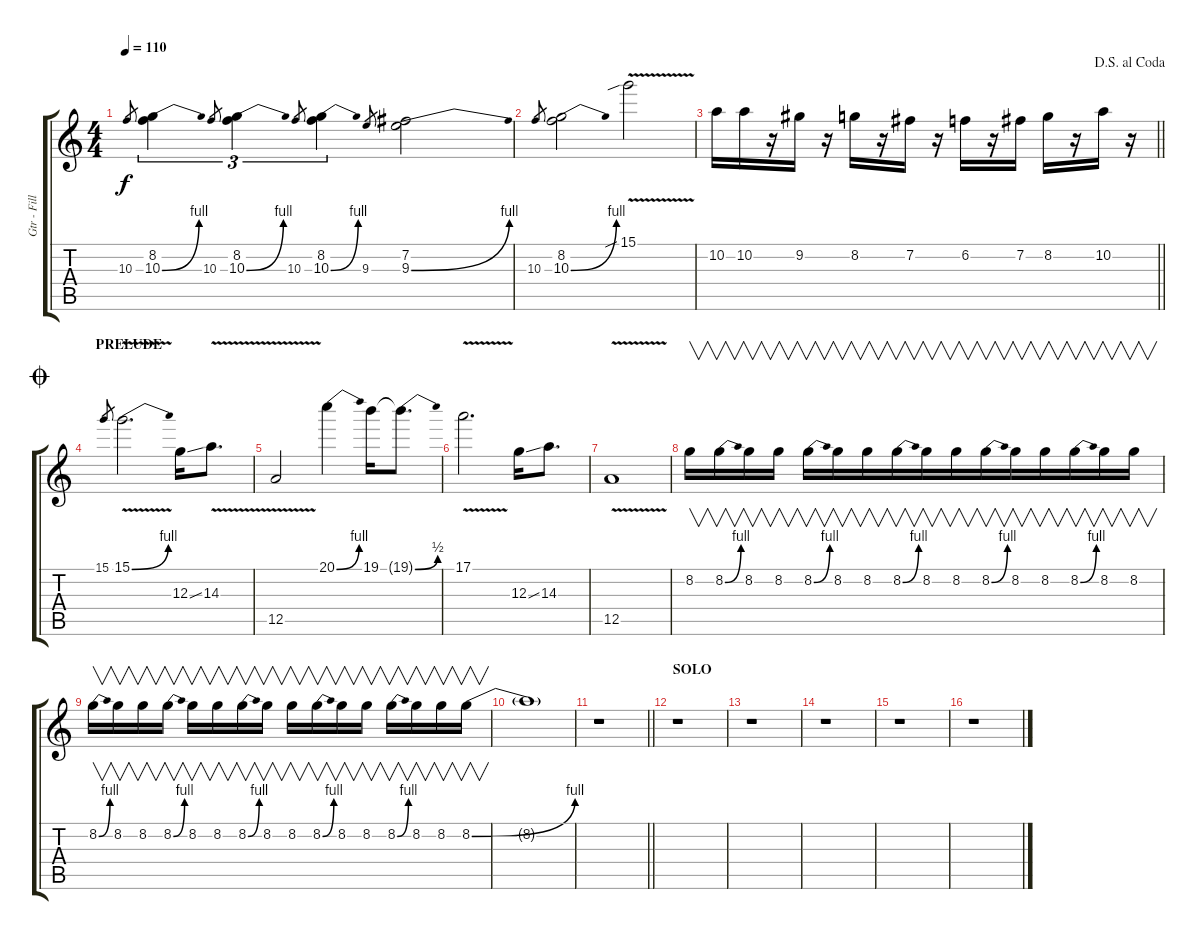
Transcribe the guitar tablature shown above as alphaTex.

\track ("Gtr - Fills" "Gtr - Fill") {instrument overdrivenguitar}
\staff {score tabs}
\tuning (E4 B3 G3 D3 A2 E2) {hide}
\ts (4 4)
\tempo 110
\clef g2
\ks aminor
10.3.8{gr dy f} (8.2 10.3{be (bend 0 0 60 4)}).4{tu (3 2)} 10.3.8{gr} (8.2 10.3{be (bend 0 0 60 4)}).4{tu (3 2)} 10.3.8{gr} (8.2 10.3{be (bend 0 0 60 4)}).4{tu (3 2)} 9.3.8{gr} (7.2 9.3{be (bend 0 0 60 4)}).2 |
10.3.8{gr} (8.2 10.3{be (bend 0 0 60 4)}).2 15.1{v sib}.2 |
\jump dalsegnoalcoda
\barLineRight lightlight
10.2.16 10.2.16 r.16 9.2.16 r.16 8.2.16 r.16 7.2.16 r.16 6.2.16 r.16 7.2.16 8.2.16 r.16 10.2.16 r.16 |
\section ("" "PRELUDE")
\jump coda
15.1.8{gr} 15.1{be (bend 0 0 60 4) v}.2{d balance 9} 12.3{ss}.16 14.3{v}.8{d} |
12.5{v}.2 20.1{be (bend 0 0 60 4)}.4 19.1.16 19.1{be (bend 0 0 60 2) t}.8{d} |
17.1{v}.2{d} 12.3{ss}.16 14.3.8{d} |
12.5{v}.1 |
8.2.16{v} 8.2{be (bend 0 0 60 4)}.16{v beam merge} 8.2.16{v} 8.2.16{v} 8.2{be (bend 0 0 60 4)}.16{v} 8.2.16{v} 8.2.16{v} 8.2{be (bend 0 0 60 4)}.16{v beam merge} 8.2.16{v} 8.2.16{v} 8.2{be (bend 0 0 60 4)}.16{v} 8.2.16{v beam merge} 8.2.16{v} 8.2{be (bend 0 0 60 4)}.16{v} 8.2.16{v} 8.2.16{v} |
8.2{be (bend 0 0 60 4)}.16{v beam merge} 8.2.16{v} 8.2.16{v} 8.2{be (bend 0 0 60 4)}.16{v} 8.2.16{v} 8.2.16{v} 8.2{be (bend 0 0 60 4)}.16{v beam merge} 8.2.16{v} 8.2.16{v} 8.2{be (bend 0 0 60 4)}.16{v} 8.2.16{v beam merge} 8.2.16{v} 8.2{be (bend 0 0 60 4)}.16{v} 8.2.16{v beam merge} 8.2.16{v} 8.2{be (bend 0 0 60 4)}.16{v} |
8.2{t}.1 |
\barLineRight lightlight
r.1 |
\section ("" "SOLO")
r.1 |
r.1 |
r.1 |
r.1 |
r.1
